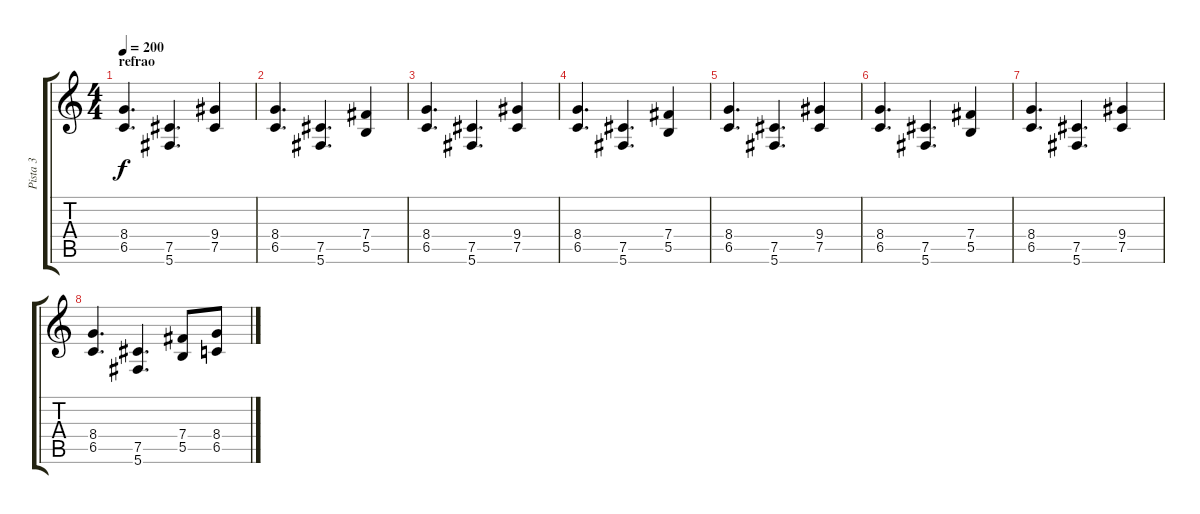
\track ("Pista 3" "Pista 3") {instrument distortionguitar}
\staff {score tabs}
\tuning (Db4 Ab3 E3 B2 Gb2 Db2) {hide}
\ts (4 4)
\section ("" "refrao")
\tempo 200
\clef g2
\ks c
(8.4 6.5).4{d dy f} (7.5 5.6).4{d} (9.4 7.5).4 |
(8.4 6.5).4{d} (7.5 5.6).4{d} (7.4 5.5).4 |
(8.4 6.5).4{d} (7.5 5.6).4{d} (9.4 7.5).4 |
(8.4 6.5).4{d} (7.5 5.6).4{d} (7.4 5.5).4 |
(8.4 6.5).4{d} (7.5 5.6).4{d} (9.4 7.5).4 |
(8.4 6.5).4{d} (7.5 5.6).4{d} (7.4 5.5).4 |
(8.4 6.5).4{d} (7.5 5.6).4{d} (9.4 7.5).4 |
(8.4 6.5).4{d} (7.5 5.6).4{d} (7.4 5.5).8 (8.4 6.5).8
